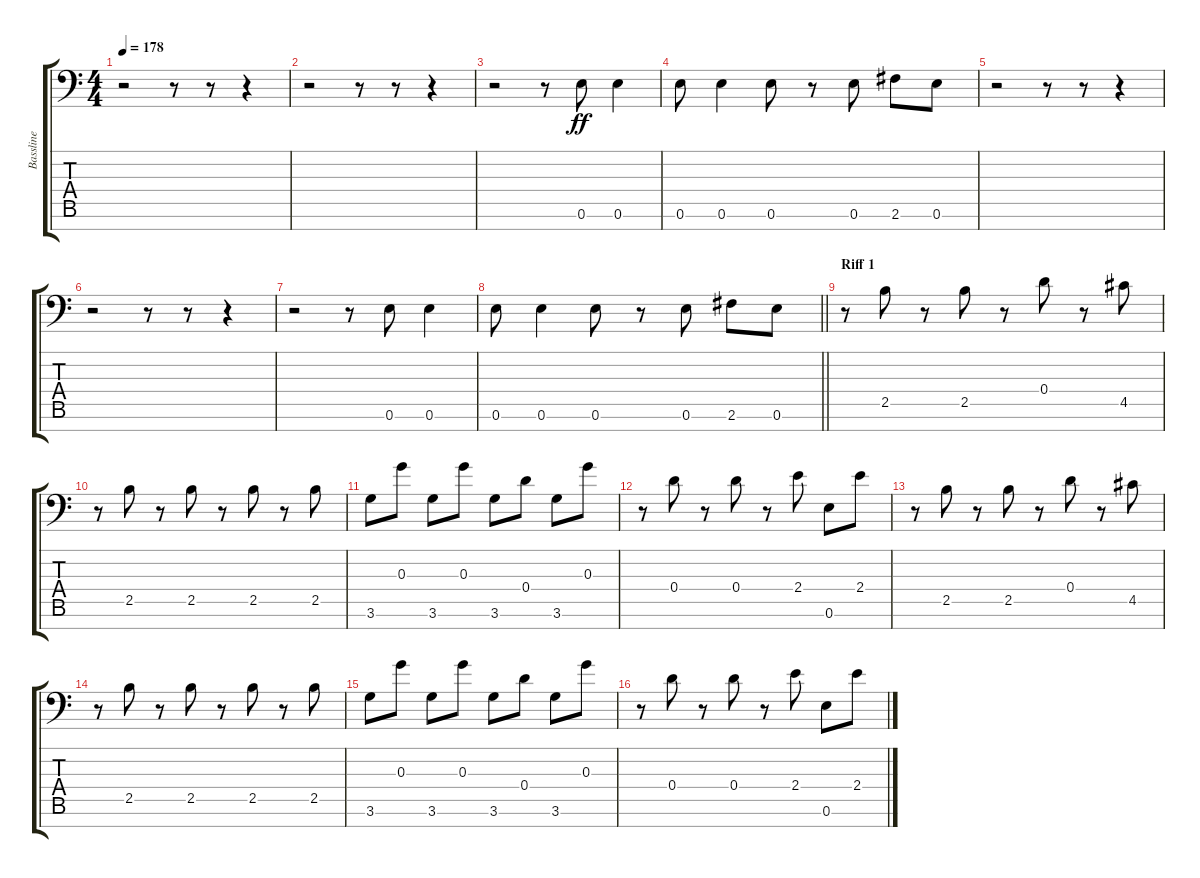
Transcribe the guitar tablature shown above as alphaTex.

\track ("Bassline" "Bassline") {instrument synthbass1}
\staff {score tabs}
\tuning (E4 B3 G3 D3 A2 E2 C-1) {hide}
\ts (4 4)
\tempo 178
\clef f4
\ks c
r.2{dy ff} r.8 r.8 r.4 |
r.2 r.8 r.8 r.4 |
r.2 r.8 0.6.8 0.6.4 |
0.6.8 0.6.4 0.6.8 r.8 0.6.8 2.6.8 0.6.8 |
r.2 r.8 r.8 r.4 |
r.2 r.8 r.8 r.4 |
r.2 r.8 0.6.8 0.6.4 |
\barLineRight lightlight
0.6.8 0.6.4 0.6.8 r.8 0.6.8 2.6.8 0.6.8 |
\section ("" "Riff 1")
r.8 2.5.8 r.8 2.5.8 r.8 0.4.8 r.8 4.5.8 |
r.8 2.5.8 r.8 2.5.8 r.8 2.5.8 r.8 2.5.8 |
3.6.8 0.3.8 3.6.8 0.3.8 3.6.8 0.4.8 3.6.8 0.3.8 |
r.8 0.4.8 r.8 0.4.8 r.8 2.4.8 0.6.8 2.4.8 |
r.8 2.5.8 r.8 2.5.8 r.8 0.4.8 r.8 4.5.8 |
r.8 2.5.8 r.8 2.5.8 r.8 2.5.8 r.8 2.5.8 |
3.6.8 0.3.8 3.6.8 0.3.8 3.6.8 0.4.8 3.6.8 0.3.8 |
r.8 0.4.8 r.8 0.4.8 r.8 2.4.8 0.6.8 2.4.8
